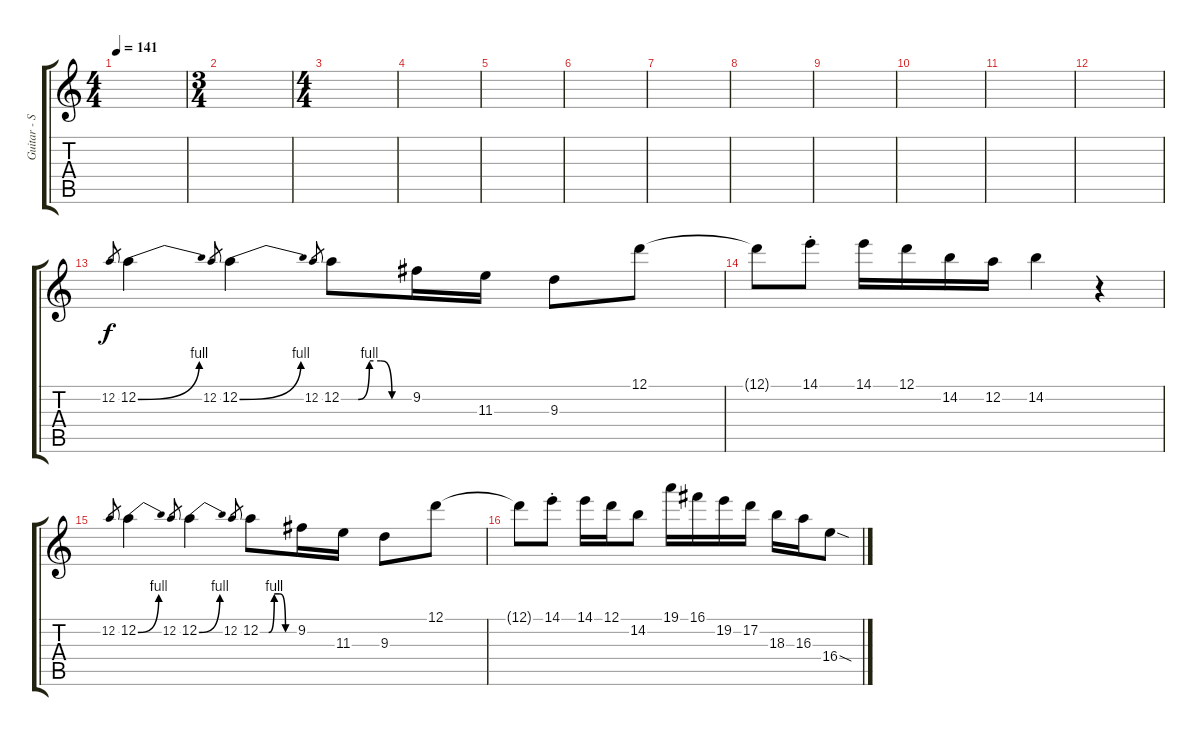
\track ("Guitar - Solo" "Guitar - S") {instrument distortionguitar}
\staff {score tabs}
\tuning (D4 A3 F3 C3 G2 D2) {hide}
\ts (4 4)
\tempo 141
\clef g2
\ks c
|
\ts (3 4)
|
\ts (4 4)
|
|
|
|
|
|
|
|
|
|
12.2.8{gr} 12.2{be (bend 0 0 60 4)}.4 12.2.8{gr} 12.2{be (bend 0 0 60 4)}.4 12.2.8{gr} 12.2{be (custom 0 0 15 0 25 4 35 4 45 0 60 0)}.8 9.2.16 11.3.16 9.3.8 12.1.8 |
12.1{t}.8 14.1{st}.8 14.1.16 12.1.16 14.2.16 12.2.16 14.2.4 r.4 |
12.2.8{gr} 12.2{be (bend 0 0 60 4)}.4 12.2.8{gr} 12.2{be (bend 0 0 60 4)}.4 12.2.8{gr} 12.2{be (custom 0 0 15 0 25 4 35 4 45 0 60 0)}.8 9.2.16 11.3.16 9.3.8 12.1.8 |
12.1{t}.8 14.1{st}.8 14.1.16 12.1.16 14.2.8 19.1.16 16.1.16 19.2.16 17.2.16 18.3.16 16.3.16 16.4{sod}.8
